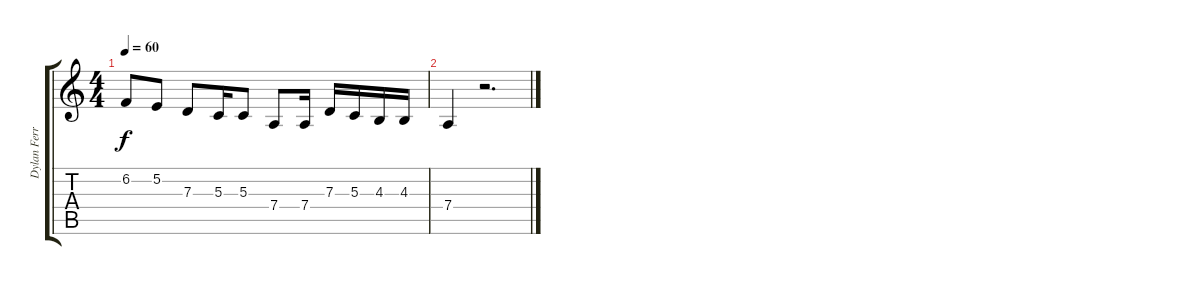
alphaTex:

\track ("Dylan Ferro" "Dylan Ferr") {instrument oboe}
\staff {score tabs}
\tuning (E4 B3 G3 D3 A2 E2) {hide}
\ts (4 4)
\tempo 60
\clef g2
\ks c
6.2.8{dy f} 5.2.8 7.3.8 5.3.16 5.3.8 7.4.8 7.4.16 7.3.16 5.3.16 4.3.16 4.3.16 |
7.4.4 r.2{d}
